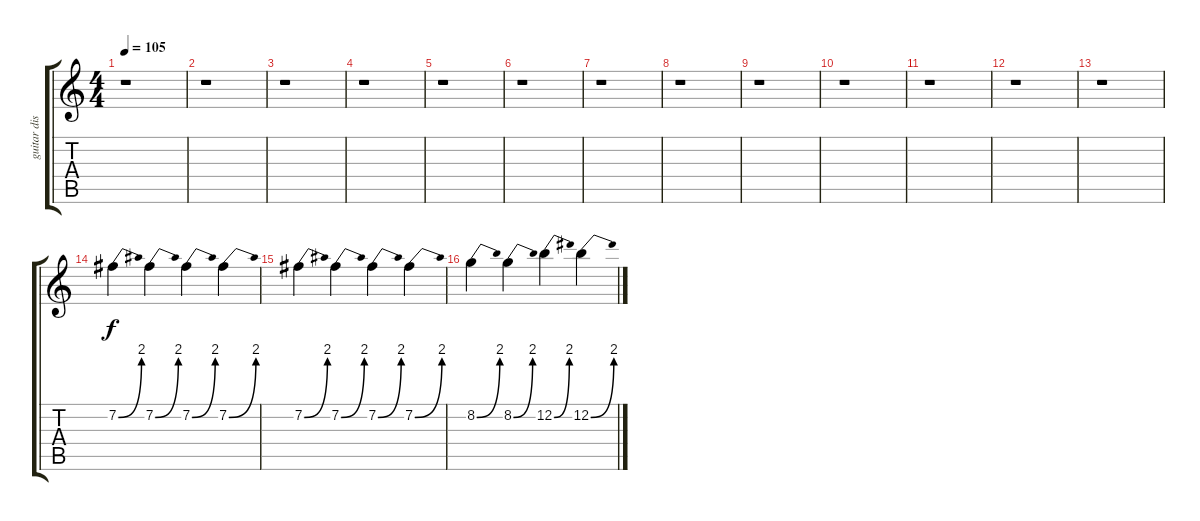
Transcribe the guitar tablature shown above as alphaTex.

\track ("guitar disto" "guitar dis") {instrument overdrivenguitar}
\staff {score tabs}
\tuning (E4 B3 G3 D3 A2 E2) {hide}
\ts (4 4)
\tempo 105
\clef g2
\ks c
r.1{dy f} |
r.1 |
r.1 |
r.1 |
r.1 |
r.1 |
r.1 |
r.1 |
r.1 |
r.1 |
r.1 |
r.1 |
r.1 |
7.2{be (bend 0 0 60 8)}.4 7.2{be (bend 0 0 60 8)}.4 7.2{be (bend 0 0 60 8)}.4 7.2{be (bend 0 0 60 8)}.4 |
7.2{be (bend 0 0 60 8)}.4 7.2{be (bend 0 0 60 8)}.4 7.2{be (bend 0 0 60 8)}.4 7.2{be (bend 0 0 60 8)}.4 |
8.2{be (bend 0 0 60 8)}.4 8.2{be (bend 0 0 60 8)}.4 12.2{be (bend 0 0 60 8)}.4 12.2{be (bend 0 0 60 8)}.4
